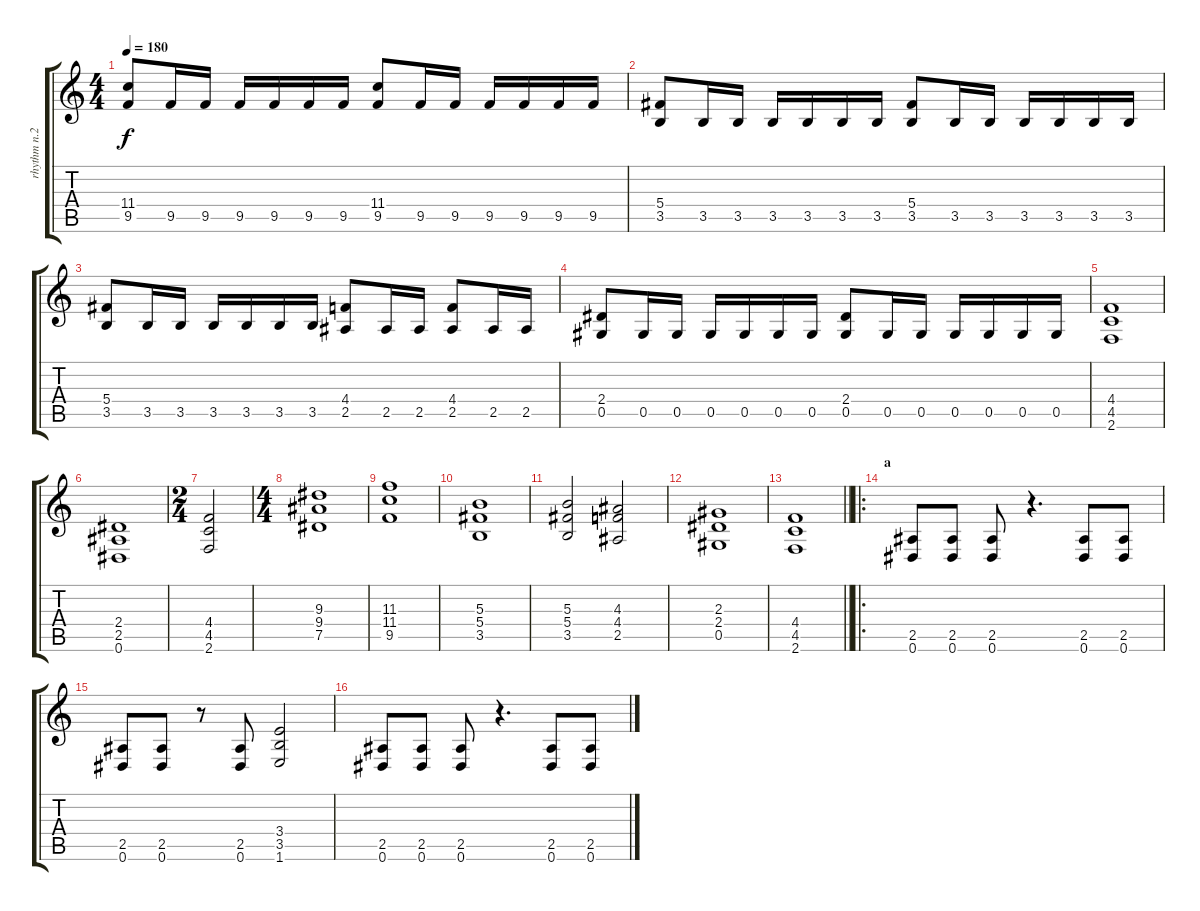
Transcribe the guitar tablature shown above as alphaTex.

\track ("rhythm n.2" "rhythm n.2") {instrument distortionguitar}
\staff {score tabs}
\tuning (Eb4 Bb3 Gb3 Db3 Ab2 Eb2) {hide}
\ts (4 4)
\tempo 180
\clef g2
\ks c
(11.4 9.5).8{dy f} 9.5.16 9.5.16 9.5.16 9.5.16 9.5.16 9.5.16 (11.4 9.5).8 9.5.16 9.5.16 9.5.16 9.5.16 9.5.16 9.5.16 |
(5.4 3.5).8 3.5.16 3.5.16 3.5.16 3.5.16 3.5.16 3.5.16 (5.4 3.5).8 3.5.16 3.5.16 3.5.16 3.5.16 3.5.16 3.5.16 |
(5.4 3.5).8 3.5.16 3.5.16 3.5.16 3.5.16 3.5.16 3.5.16 (4.4 2.5).8 2.5.16 2.5.16 (4.4 2.5).8 2.5.16 2.5.16 |
(2.4 0.5).8 0.5.16 0.5.16 0.5.16 0.5.16 0.5.16 0.5.16 (2.4 0.5).8 0.5.16 0.5.16 0.5.16 0.5.16 0.5.16 0.5.16 |
(4.4 4.5 2.6).1 |
(2.4 2.5 0.6).1 |
\ts (2 4)
(4.4 4.5 2.6).2 |
\ts (4 4)
(9.3 9.4 7.5).1 |
(11.3 11.4 9.5).1 |
(5.3 5.4 3.5).1 |
(5.3 5.4 3.5).2 (4.3 4.4 2.5).2 |
(2.3 2.4 0.5).1 |
\barLineRight lightlight
(4.4 4.5 2.6).1 |
\ro
\section ("" "a")
(2.5 0.6).8 (2.5 0.6).8 (2.5 0.6).8 r.4{d} (2.5 0.6).8 (2.5 0.6).8 |
(2.5 0.6).8 (2.5 0.6).8 r.8 (2.5 0.6).8 (3.4 3.5 1.6).2 |
(2.5 0.6).8 (2.5 0.6).8 (2.5 0.6).8 r.4{d} (2.5 0.6).8 (2.5 0.6).8
